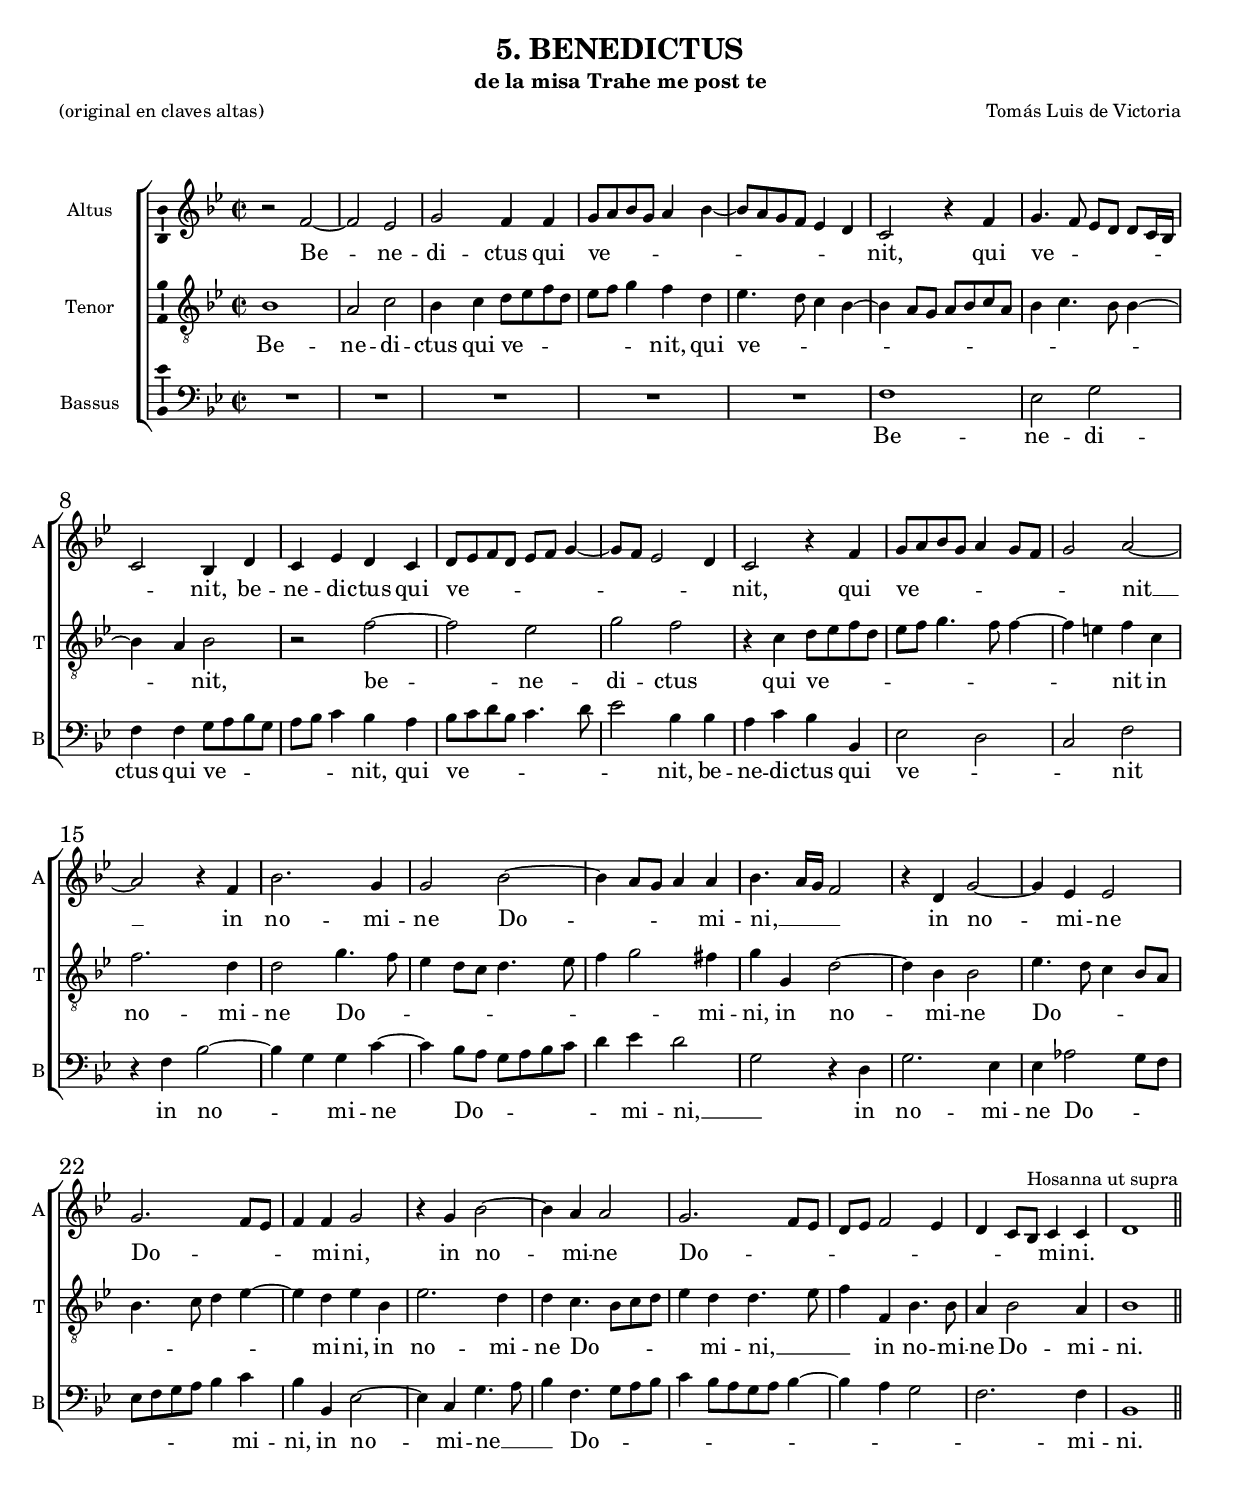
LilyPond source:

\version "2.18.0"
#(set-global-staff-size 16)

italicas=\override LyricText.font-shape = #'italic
rectas=\override LyricText.font-shape = #'upright


\header{
  composer="Tomás Luis de Victoria"
  title="5. BENEDICTUS"
  subtitle="de la misa Trahe me post te"
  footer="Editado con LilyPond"
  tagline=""
  poet = "(original en claves altas)"
}



%%%%%%%%%%%%%%%%%%%%%%%%%%%%%%%%%%%%%%%%%%%%%%%%%%%%%%%%%%%%%%%%%%%%%%%%%%%%%5

global={
  \key bes \major \time 2/2 
  \override Score.BarNumber.font-size = #2
  \override Score.BarNumber.self-alignment-X = #LEFT
}

altus={
  \transpose c' bes {
    r2 g' ~ |
    g' f' |
    a' g'4 g' |
    a'8 b' c'' a' b'4 c'' ~ |
    %5
    c''8 b' a' g' f'4 e' |
    d'2 r4 g' |
    a'4. g'8  f'[ e']  e'[ d'16 c'] |
    d'2 c'4 e' |
    d' f' e' d' |
    %10
    e'8 f' g' e' f' g' a'4 ~ |
    a'8 g' f'2 e'4 |
    d'2 r4 g' |
    a'8 b' c'' a' b'4 a'8 g' |
    a'2 b' ~ |
    %15
    b' r4 g' |
    c''2. a'4 |
    a'2 c'' ~ |
    c''4 b'8 a' b'4 b' |
    c''4. b'16 a' g'2 |
    %20
    r4 e' a'2 ~ |
    a'4 f' f'2 |
    a'2. g'8 f' |
    g'4 g' a'2 |
    r4 a' c''2 ~ |
    %25
    c''4 b' b'2 |
    a'2. g'8 f' |
    e' f' g'2 f'4 |
    e' d'8 c'^"Hosanna ut supra" d'4 d' |
    e'1 \bar "||"
  }
}

tenor={
  \transpose c' bes {
    c'1 |
    b2 d' |
    c'4 d' e'8 f' g' e' |
    f' g' a'4 g' e' |
    %5
    f'4. e'8 d'4 c' ~ |
    c' b8 a b c' d' b |
    c'4 d'4. c'8 c'4 ~ |
    c' b c'2 |
    r g' ~ |
    %10
    g' f' |
    a' g' |
    r4 d' e'8 f' g' e' |
    f' g' a'4. g'8 g'4 ~ |
    g' fis' g' d' |
    %15
    g'2. e'4 |
    e'2 a'4. g'8 |
    f'4 e'8 d' e'4. f'8 |
    g'4 a'2 gis'4 |
    a' a e'2 ~ |
    %20
    e'4 c' c'2 |
    f'4. e'8 d'4 c'8 b |
    c'4. d'8 e'4 f' ~ |
    f' e' f' c' |
    f'2. e'4 |
    %25
    e' d'4. c'8 d' e' |
    f'4 e' e'4. f'8 |
    g'4 g c'4. c'8 |
    b4 c'2 b4 |
    c'1
  }
}

bassus={
  \transpose c' bes {
    R1*4/4 |
    R1*4/4 |
    R1*4/4 |
    R1*4/4 |
    %5
    R1*4/4 |
    g1 |
    f2 a |
    g4 g a8 b c' a |
    b c' d'4 c' b |
    %10
    c'8 d' e' c' d'4. e'8 |
    f'2 c'4 c' |
    b d' c' c |
    f2 e |
    d g |
    %15
    r4 g c'2 ~ |
    c'4 a a d' ~ |
    d' c'8 b a b c' d' |
    e'4 f' e'2 |
    a r4 e |
    %20
    a2. f4 |
    f bes2 a8 g |
    f g a b c'4 d' |
    c' c f2 ~ |
    f4 d a4. b8 |
    %25
    c'4 g4. a8 b c' |
    d'4  c'8[ b a b] c'4 ~ |
    c' b a2 |
    g2. g4 |
    c1 
  }
}

textoaltus=\lyricmode{
  Be -- ne -- di -- ctus qui ve -- _ _ _ _ _ _ _ _ _ _ nit,
  qui ve -- _ _ _ _ _ _ _ nit,
  be -- ne -- di -- ctus qui ve -- _ _ _ _ _ _ _ _ _ nit,
  qui ve -- _ _ _ _ _ _ _ nit __
  in no -- mi -- ne Do -- _ _ _ mi -- ni, __ _ _ _ 
  in no -- mi -- ne Do -- _ _ _ mi -- ni,
  in no -- mi -- ne Do -- _ _ _ _ _ _ _ _ _ mi -- ni.
}

textotenor=\lyricmode{
  Be -- ne -- di -- ctus qui ve -- _ _ _ _ _ _ nit,
  qui ve -- _ _ _ _ _ _ _ _ _ _ _ _ _ _ nit,
  be -- ne -- di -- ctus qui ve -- _ _ _ _ _ _ _ _ _ nit
  in no -- mi -- ne Do -- _ _ _ _ _ _ _ _ mi -- ni,
  in no -- mi -- ne Do -- _ _ _ _ _ _ _ _ mi -- ni,
  in no -- mi -- ne Do -- _ _ _ _ mi -- ni, __ _ _ 
  in no -- mi -- ne Do -- mi -- ni.
}

textobassus=\lyricmode{
  Be -- ne -- di -- ctus qui ve -- _ _ _ _ _ _ nit, 
  qui ve -- _ _ _ _ _ _ nit,
  be -- ne -- di -- ctus qui ve -- _ _ nit
  in no -- _ mi -- ne Do -- _ _ _ _ _ _ mi -- ni, __ _
  in no -- mi -- ne Do -- _ _ _ _ _ _ _ mi -- ni,
  in no -- mi -- ne __ _ _
  Do -- _ _ _ _ _ _ _ _ _ _ _ _ mi -- ni.
}

\score {
  \new ChoirStaff <<
    \new Staff = "v2" {
      \set Staff.instrumentName = "Altus"
      \set Staff.shortInstrumentName = "A"
      \clef treble
      \new Voice = "v2" {
        \global
        \altus
      }
    }
    \new Lyrics = "v2"

    \context Lyrics="v2" {
      \lyricsto "v2" {
        \textoaltus
      }
    }

    \new Staff = "v4" {
      \set Staff.instrumentName = "Tenor"
      \set Staff.shortInstrumentName = "T"
      \override Staff.VerticalAxisGroup.Y-extent = #'(0 . 0)
      \clef "G_8"
      \new Voice = "v4" {
        \global
        \tenor
      }
    }
    \new Lyrics = "v4"

    \context Lyrics="v4" {
      \lyricsto "v4" {
        \textotenor
      }
    }

    \new Staff = "v5" {
      \set Staff.instrumentName = "Bassus"
      \set Staff.shortInstrumentName = "B"
      \clef bass
      \new Voice = "v5" {
        \global
        \bassus
      }
    }
  
    \context Lyrics="v5" {
      \lyricsto "v5" {
        \textobassus
      }
    }
  >>
 
  \midi { \tempo 4 = 120 }

  \layout {
    line-width=19.0 \cm
    interscoreline= 0.0 \cm
    interscorelinefill= 1.0
    textheight= 26.2 \cm
    first-page-number = no
    \context { \Lyrics \override LyricText.font-size = #2 }
    %	\context { \Staff \RemoveEmptyStaves }
    \context { \Score \override BarNumber.padding = #2 }
    \context {
      \Voice
      \consists "Ambitus_engraver"
    }
  }

}



\paper {
  % system-count = #4
  % bottom-margin = #50
  ragged-last-bottom = ##f
  % ragged-bottom = ##f
  print-page-number = ##f

  system-system-spacing =
  #'((basic-distance . 11) (minimum-distance . 0) (padding . 5))
  top-system-spacing = % header
  #'((basic-distance . 20) (minimum-distance . 0) (padding . 0))
  last-bottom-spacing = % footer
  #'((basic-distance . 25) (minimum-distance . 0) (padding . 0))
  %
}








%{
convert-ly (GNU LilyPond) 2.18.2  convert-ly: Processing `'...
Applying conversion: 1.5.33, 1.5.38, 1.5.40, 1.5.49, 1.5.52, 1.5.56,
1.5.58, 1.5.59, 1.5.62, 1.5.67, 1.5.68, 1.5.71, 1.5.72, 1.6.5, 1.7.1,
1.7.2, 1.7.3, 1.7.4, 1.7.5, 1.7.6, 1.7.10, 1.7.11, 1.7.13, 1.7.15,
1.7.16, 1.7.17, 1.7.18, 1.7.19, 1.7.22, 1.7.23, 1.7.24, 1.7.28, 1.9.0,
1.9.1, 1.9.2, 1.9.3, 1.9.4, 1.9.5, 1.9.6, 1.9.7, 1.9.8, 2.1.1, 2.1.2,
2.1.3, 2.1.4, 2.1.7, 2.1.10, 2.1.11, 2.1.12, 2.1.13, 2.1.14, 2.1.15,
2.1.16, 2.1.17, 2.1.18, 2.1.19, 2.1.20, 2.1.21, 2.1.22, 2.1.23,
2.1.24, 2.1.25, 2.1.26, 2.1.27, 2.1.28, 2.1.29, 2.1.30, 2.1.31,
2.1.33, 2.1.34, 2.1.36, 2.2.0, 2.3.1, 2.3.2,  Not smart enough to
convert textheight. Please refer to the manual for details, and update
manually. Page layout has been changed, using paper size and margins.
textheight is no longer used. 2.3.4, 2.3.6, 2.3.8, 2.3.9, 2.3.10,
2.3.11, 2.3.12, 2.3.16, 2.3.17, 2.3.18, 2.3.22, 2.3.23, 2.3.24,
2.3.25, 2.4.0, 2.5.0, 2.5.1, 2.5.2, 2.5.3, 2.5.12, 2.5.13, 2.5.17,
2.5.18, 2.5.21, 2.5.25, 2.6.0, 2.7.0, 2.7.1, 2.7.2, 2.7.4, 2.7.6,
2.7.10, 2.7.11, 2.7.12, 2.7.13, 2.7.14, 2.7.15, 2.7.22, 2.7.24,
2.7.28, 2.7.29, 2.7.30, 2.7.31, 2.7.32, 2.7.32, 2.7.36, 2.7.40, 2.9.4,
2.9.6, 2.9.9, 2.9.11, 2.9.13, 2.9.16, 2.9.19, 2.10.0, 2.11.2, 2.11.3,
2.11.5, 2.11.6, 2.11.10, 2.11.11, 2.11.13, 2.11.15, 2.11.23, 2.11.35,
2.11.38, 2.11.46, 2.11.48, 2.11.50, 2.11.51, 2.11.52, 2.11.53,
2.11.55, 2.11.57, 2.11.60, 2.11.61, 2.11.62, 2.11.64, 2.12.0, 2.12.3,
Not smart enough to convert oldaddlyrics. oldaddlyrics is no longer
supported.           Use addlyrics or lyrsicsto instead. Please refer
to the manual for details, and update manually. convert-ly: error:
Error while converting Stopping at last successful rule   convert-ly:
warning: There was 1 error.
%}


%{
convert-ly (GNU LilyPond) 2.18.2  convert-ly: Processing `'...
Applying conversion: 2.12.3, 2.13.0, 2.13.1, 2.13.4, 2.13.10, 2.13.16,
2.13.18, 2.13.20, 2.13.27, 2.13.29, 2.13.31, 2.13.36, 2.13.39,
2.13.40, 2.13.42, 2.13.44, 2.13.46, 2.13.48, 2.13.51, 2.14.0, 2.15.7,
2.15.9, 2.15.10, 2.15.16, 2.15.17, 2.15.18, 2.15.19, 2.15.20, 2.15.25,
2.15.32, 2.15.39, 2.15.40, 2.15.42, 2.15.43, 2.16.0, 2.17.0, 2.17.4,
2.17.5, 2.17.6, 2.17.11, 2.17.14, 2.17.15, 2.17.18, 2.17.19, 2.17.20,
2.17.25, 2.17.27, 2.17.29, 2.17.97, 2.18.0
%}
